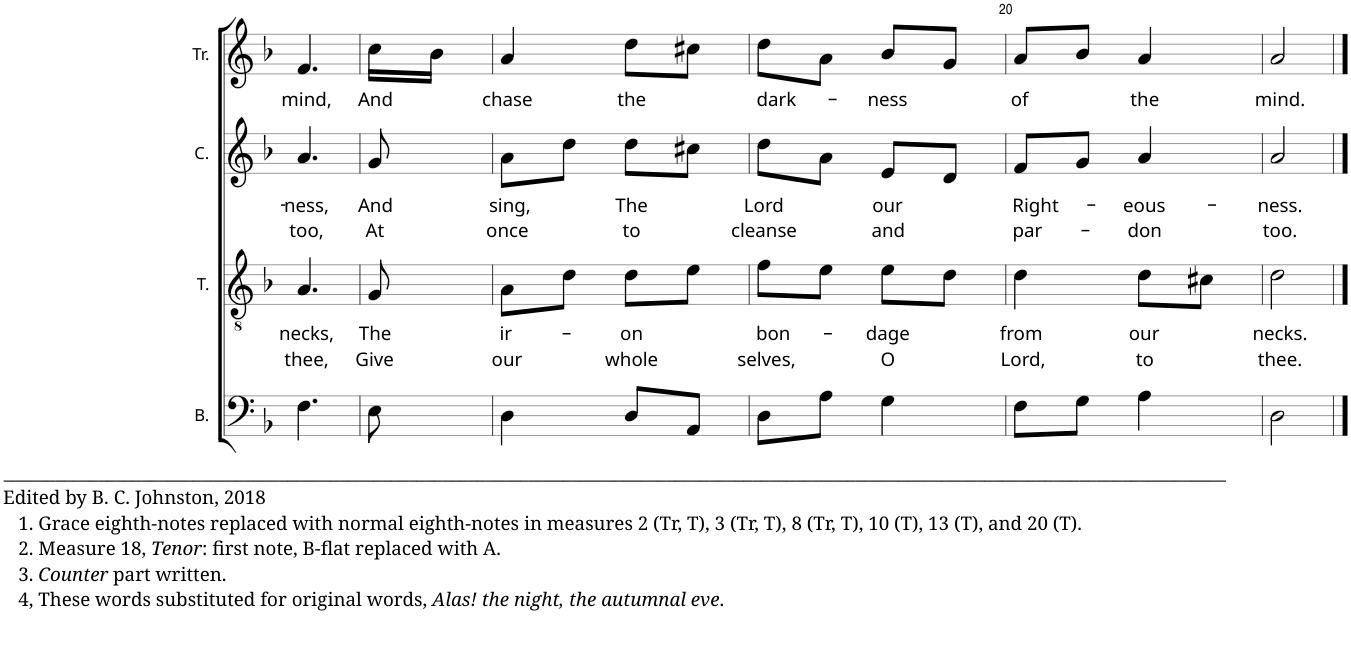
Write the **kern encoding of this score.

**kern	**kern	**text	**text	**kern	**text	**text	**kern	**text
*part4	*part3	*part3	*part3	*part2	*part2	*part2	*part1	*part1
*staff4	*staff3	*staff3	*staff3	*staff2	*staff2	*staff2	*staff1	*staff1
*I"B.	*I"T.	*	*	*I"C.	*	*	*I"Tr.	*
*I'B.	*I'T.	*	*	*I'C.	*	*	*I'Tr.	*
!!LO:PB:g=z
*clefF4	*clefGv2	*	*	*clefG2	*	*	*clefG2	*
*k[b-]	*k[b-]	*	*	*k[b-]	*	*	*k[b-]	*
*M2/4	*M2/4	*	*	*M2/4	*	*	*M2/4	*
=17	=17	=17	=17	=17	=17	=17	=17	=17
!	!	!LO:LY:b	!LO:LY:b	!	!LO:LY:b	!LO:LY:b	!	!LO:LY:b
4.F\	4.A/	necks,	thee,	4.a/	-ness,	too,	4.f/	mind,
!	!	!LO:LY:b	!LO:LY:b	!	!LO:LY:b	!LO:LY:b	!	!LO:LY:b
8E\	8G/	The	Give	8g/	And	At	16cc\LL	And
.	.	.	.	.	.	.	16b-\JJ	.
=18	=18	=18	=18	=18	=18	=18	=18	=18
!	!	!LO:LY:b	!LO:LY:b	!	!LO:LY:b	!LO:LY:b	!	!LO:LY:b
4D\	8A\L	ir-	our	8a\L	sing,	once	4a/	chase
.	8d\J	.	.	8dd\J	.	.	.	.
!LO:TX:b:t=______________________________________________________________________________________________________________________________________________	!	!	!	!	!	!	!	!
!LO:TX:b:t=Edited by B. C. Johnston, 2018	!	!	!	!	!	!	!	!
!LO:TX:b:t=1. Grace eighth-notes replaced with normal eighth-notes in measures 2 (Tr, T), 3 (Tr, T), 8 (Tr, T), 10 (T), 13 (T), and 20 (T).	!	!	!	!	!	!	!	!
!LO:TX:b:t=2. Measure 18,	!	!	!	!	!	!	!	!
!LO:TX:b:i:t=Tenor	!	!	!	!	!	!	!	!
!LO:TX:b:t=&colon; first note, B-flat replaced with A.	!	!	!	!	!	!	!	!
!LO:TX:b:t=3.	!	!	!	!	!	!	!	!
!LO:TX:b:i:t=Counter	!	!	!	!	!	!	!	!
!LO:TX:b:t=part written.	!	!	!	!	!	!	!	!
!LO:TX:b:t=4, These words substituted for original words,	!	!	!	!	!	!	!	!
!LO:TX:b:i:t=Alas! the night, the autumnal eve	!	!	!	!	!	!	!	!
!LO:TX:b:t=.	!	!	!	!	!	!	!	!
!	!	!LO:LY:b	!LO:LY:b	!	!LO:LY:b	!LO:LY:b	!	!LO:LY:b
8D/L	8d\L	-on	whole	8dd\L	The	to	8dd\L	the
8AA/J	8e\J	.	.	8cc#X\J	.	.	8cc#X\J	.
=19	=19	=19	=19	=19	=19	=19	=19	=19
!	!	!LO:LY:b	!LO:LY:b	!	!LO:LY:b	!LO:LY:b	!	!LO:LY:b
8D\L	8f\L	bon-	selves,	8dd\L	Lord	cleanse	8dd\L	dark-
8A\J	8e\J	.	.	8a\J	.	.	8a\J	.
!	!	!LO:LY:b	!LO:LY:b	!	!LO:LY:b	!LO:LY:b	!	!LO:LY:b
4G\	8e\L	-dage	O	8e/L	our	and	8b-/L	-ness
.	8d\J	.	.	8d/J	.	.	8g/J	.
=20	=20	=20	=20	=20	=20	=20	=20	=20
!	!	!LO:LY:b	!LO:LY:b	!	!LO:LY:b	!LO:LY:b	!	!LO:LY:b
8F\L	4d\	from	Lord,	8f/L	Right-	par-	8a/L	of
8G\J	.	.	.	8g/J	.	.	8b-/J	.
!	!	!LO:LY:b	!LO:LY:b	!	!LO:LY:b	!LO:LY:b	!	!LO:LY:b
4A\	8d\L	our	to	4a/	-eous-	-don	4a/	the
.	8c#X\J	.	.	.	.	.	.	.
=21	=21	=21	=21	=21	=21	=21	=21	=21
!	!	!LO:LY:b	!LO:LY:b	!	!LO:LY:b	!LO:LY:b	!	!LO:LY:b
2D\	2d\	necks.	thee.	2a/	-ness.	too.	2a/	mind.
==	==	==	==	==	==	==	==	==
*-	*-	*-	*-	*-	*-	*-	*-	*-
